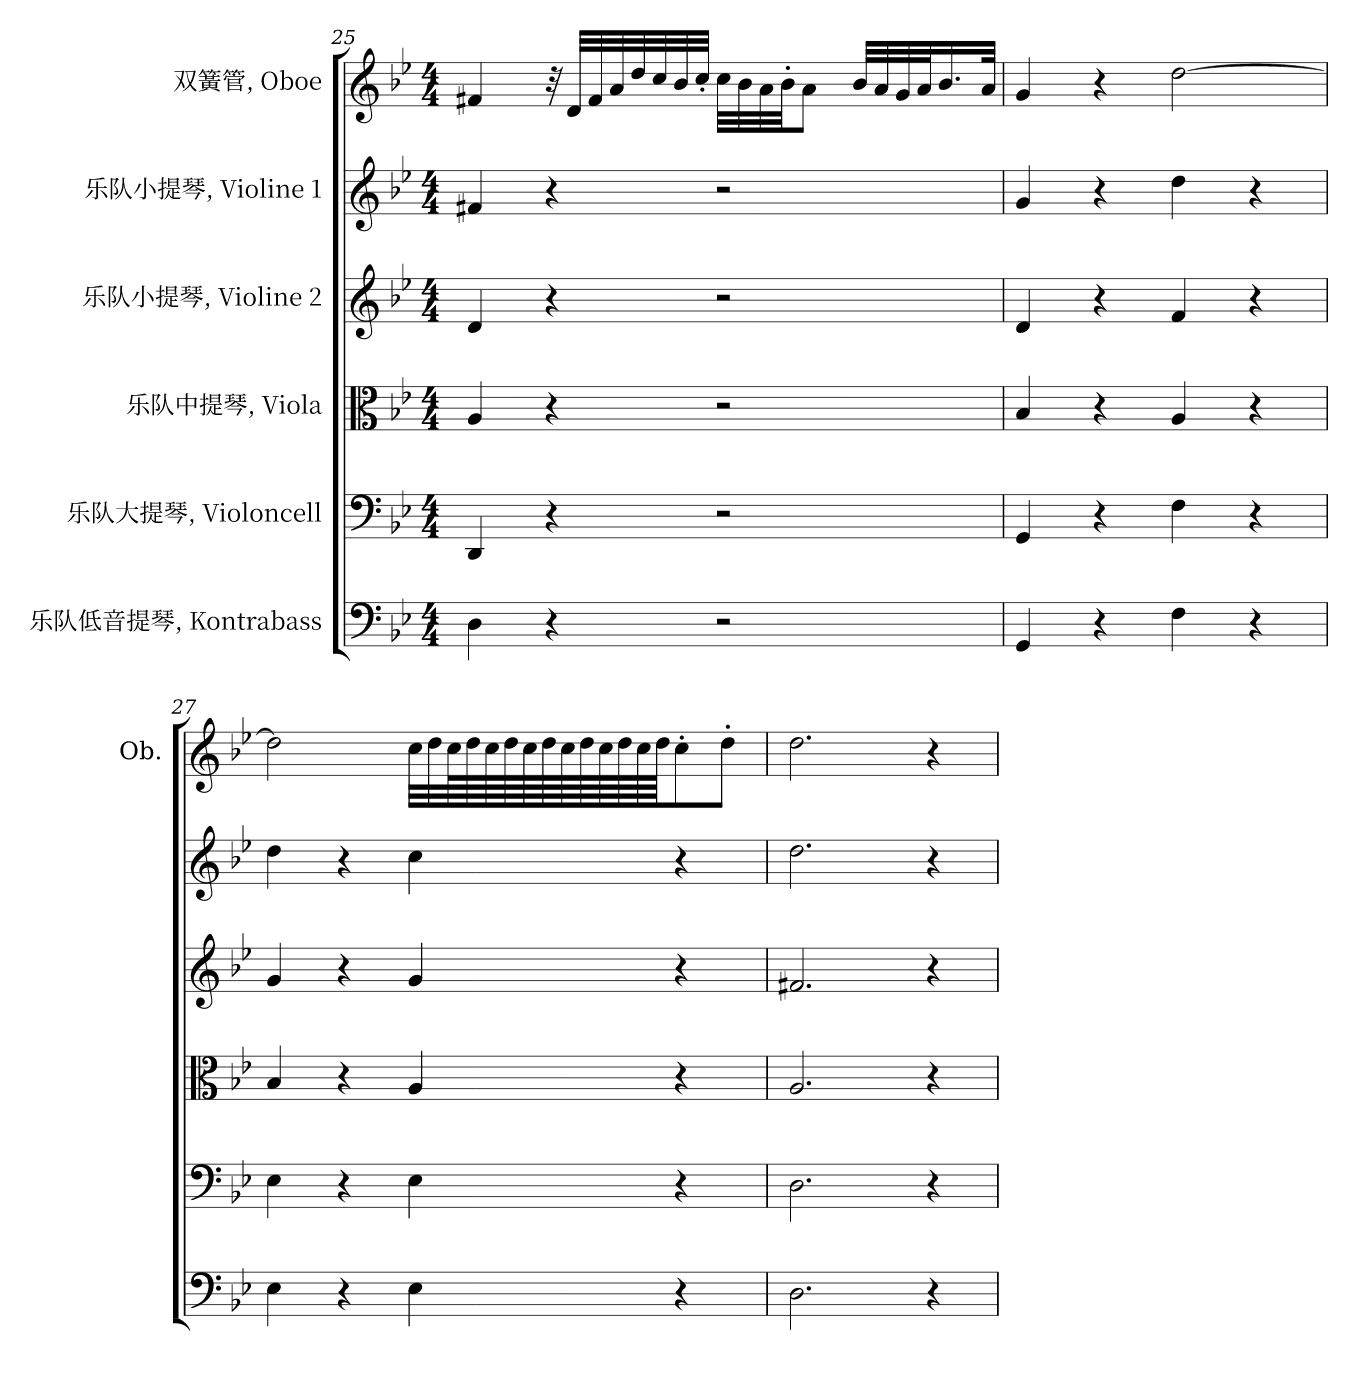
**kern	**kern	**kern	**kern	**kern	**kern
*part6	*part5	*part4	*part3	*part2	*part1
*staff6	*staff5	*staff4	*staff3	*staff2	*staff1
*I"乐队低音提琴, Kontrabass	*I"乐队大提琴, Violoncell	*I"乐队中提琴, Viola	*I"乐队小提琴, Violine 2	*I"乐队小提琴, Violine 1	*I"双簧管, Oboe
*	*	*	*	*	*I'Ob.
*clefF4	*clefF4	*clefC3	*clefG2	*clefG2	*clefG2
*ITrd7c12	*	*	*	*	*
*k[b-e-]	*k[b-e-]	*k[b-e-]	*k[b-e-]	*k[b-e-]	*k[b-e-]
*M4/4	*M4/4	*M4/4	*M4/4	*M4/4	*M4/4
=25	=25	=25	=25	=25	=25
4DD\	4DD/	4A/	4d/	4f#X/	4f#X/
4r	4r	4r	4r	4r	32r
*	*	*	*	*	*MM60
.	.	.	.	.	32d/LLL
.	.	.	.	.	32f#/
.	.	.	.	.	32a/
*	*	*	*	*	*MM59
.	.	.	.	.	32dd/
.	.	.	.	.	32cc/
.	.	.	.	.	32b-/
*	*	*	*	*	*MM58
.	.	.	.	.	32cc'/JJJ
2r	2r	2r	2r	2r	32cc\LLL
.	.	.	.	.	32b-\
*	*	*	*	*	*MM57
.	.	.	.	.	32a\
.	.	.	.	.	32b-'\JJ
.	.	.	.	.	8a\J
*	*	*	*	*	*MM55
.	.	.	.	.	32b-/LLL
.	.	.	.	.	32a/
.	.	.	.	.	32g/
.	.	.	.	.	32a/J
.	.	.	.	.	16.b-/
.	.	.	.	.	32a/JJk
!!LO:LB:g=z
=26	=26	=26	=26	=26	=26
*	*	*	*	*	*MM60
4GGG/	4GG/	4B-/	4d/	4g/	4g/
4r	4r	4r	4r	4r	4r
4FF\	4F\	4A/	4f/	4dd\	[2dd\
4r	4r	4r	4r	4r	.
=27	=27	=27	=27	=27	=27
*	*	*	*	*	*MM58
4EE-\	4E-\	4B-/	4g/	4dd\	2dd\]
4r	4r	4r	4r	4r	.
*	*	*	*	*	*MM56
4EE-\	4E-\	4A/	4g/	4cc\	32cc\LLL
.	.	.	.	.	32dd\
.	.	.	.	.	64cc\L
.	.	.	.	.	64dd\
.	.	.	.	.	64cc\
.	.	.	.	.	64dd\
*	*	*	*	*	*MM55
.	.	.	.	.	64cc\
.	.	.	.	.	64dd\
.	.	.	.	.	64cc\
.	.	.	.	.	64dd\
.	.	.	.	.	64cc\
.	.	.	.	.	64dd\
.	.	.	.	.	64cc\
.	.	.	.	.	64dd\JJJ
4r	4r	4r	4r	4r	8cc'\
.	.	.	.	.	8dd'\J
=28	=28	=28	=28	=28	=28
*	*	*	*	*	*MM45
2.DD\	2.D\	2.A/	2.f#X/	2.dd\	2.dd\
4r	4r	4r	4r	4r	4r
=	=	=	=	=	=
*-	*-	*-	*-	*-	*-
